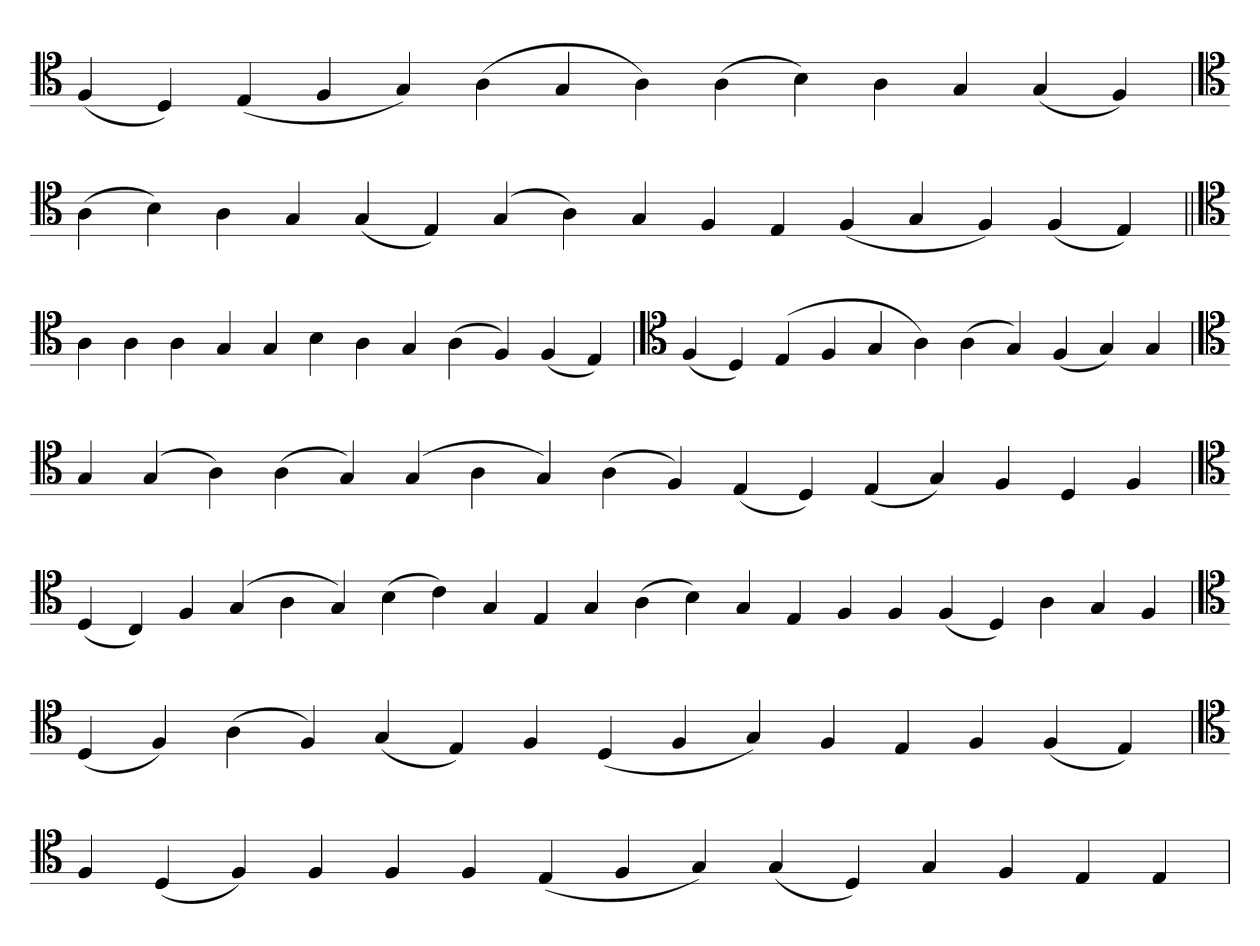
**kern
*part1
*staff1
*clefC4
=
(4F
4D)
(4E
4F
4G)
(4A
4G
4A)
(4A
4B)
4A
4G
(4G
4F)
=`
*clefC4
(4A
4B)
4A
4G
(4G
4E)
(4G
4A)
4G
4F
4E
(4F
4G
4F)
(4F
4E)
=||
*clefC4
4A
4A
4A
4G
4G
4B
4A
4G
(4A
4F)
(4F
4E)
=`
*clefC4
(4F
4D)
(4E
4F
4G
4A)
(4A
4G)
(4F
4G)
4G
='
*clefC4
4G
(4G
4A)
(4A
4G)
(4G
4A
4G)
(4A
4F)
(4E
4D)
(4E
4G)
4F
4D
4F
=
*clefC4
(4D
4C)
4F
(4G
4A
4G)
(4B
4c)
4G
4E
4G
(4A
4B)
4G
4E
4F
4F
(4F
4D)
4A
4G
4F
=`
*clefC4
(4D
4F)
(4A
4F)
(4G
4E)
4F
(4D
4F
4G)
4F
4E
4F
(4F
4E)
=
*clefC4
4F
(4D
4F)
4F
4F
4F
(4E
4F
4G)
(4G
4D)
4G
4F
4E
4E
=`
*-
